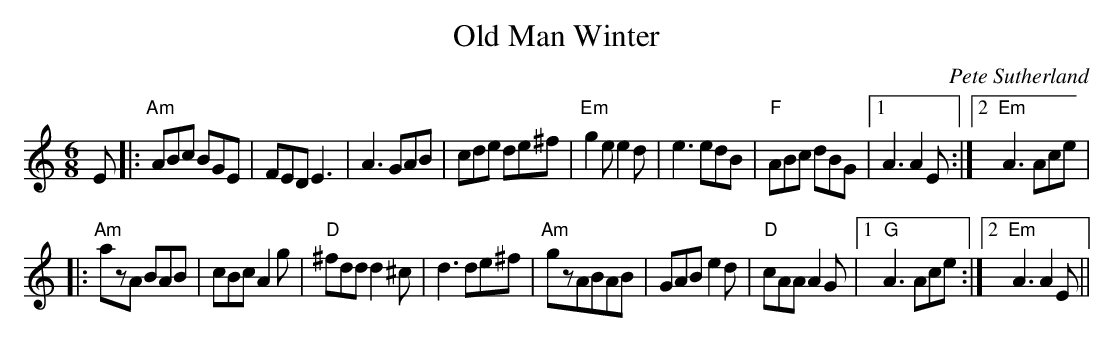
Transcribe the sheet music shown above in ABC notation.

X:1
T:Old Man Winter
M:6/8
L:1/8
C:Pete Sutherland
K:Am
E|:"Am"ABc BGE|FED E3|A3 GAB|cde de^f| "Em"g2 e e2 d|e3 edB|"F"ABc dBG|1 A3 A2 E:|2 "Em"A3 Ace|
|:"Am"azA BAB|cBc A2 g|"D"^fdd d2^c|d3 de^f| "Am"gzABAB|GAB e2d|"D"cAA A2G|1 "G"A3 Ace:|2 "Em"A3 A2E||
